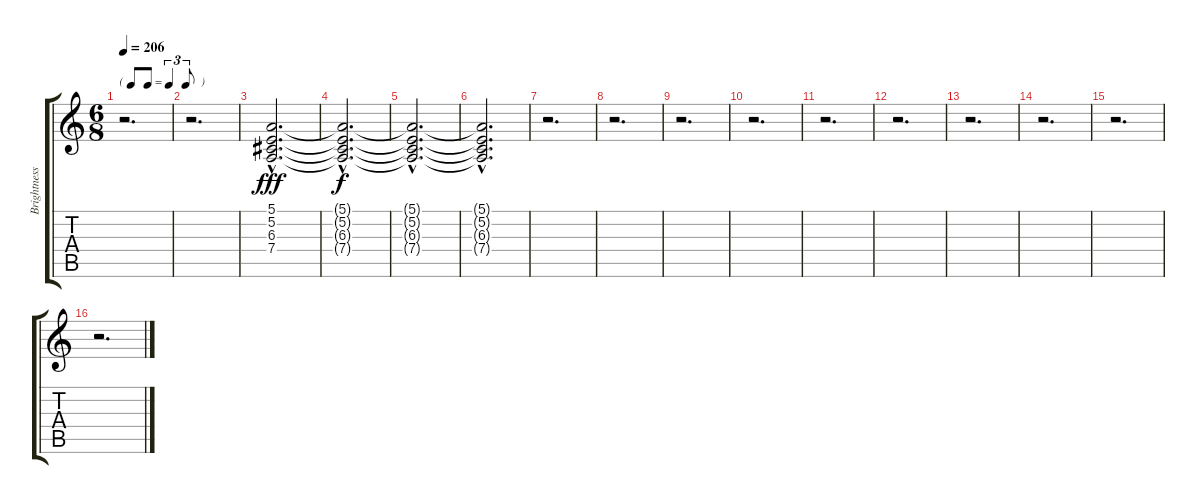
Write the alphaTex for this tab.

\track ("Brightness" "Brightness") {instrument fx5brightness}
\staff {score tabs}
\tuning (E4 B3 G3 D3 A2 E2) {hide}
\ts (6 8)
\tf triplet8th
\tempo 206
\clef g2
\ks c
r.2{d dy f} |
r.2{d} |
(5.1{hac} 5.2{hac} 6.3{hac} 7.4{hac}).2{d dy fff} |
(5.1{hac t} 5.2{hac t} 6.3{hac t} 7.4{hac t}).2{d dy f} |
(5.1{hac t} 5.2{hac t} 6.3{hac t} 7.4{hac t}).2{d} |
(5.1{hac t} 5.2{hac t} 6.3{hac t} 7.4{hac t}).2{d} |
r.2{d} |
r.2{d} |
r.2{d} |
r.2{d} |
r.2{d} |
r.2{d} |
r.2{d} |
r.2{d} |
r.2{d} |
r.2{d}
